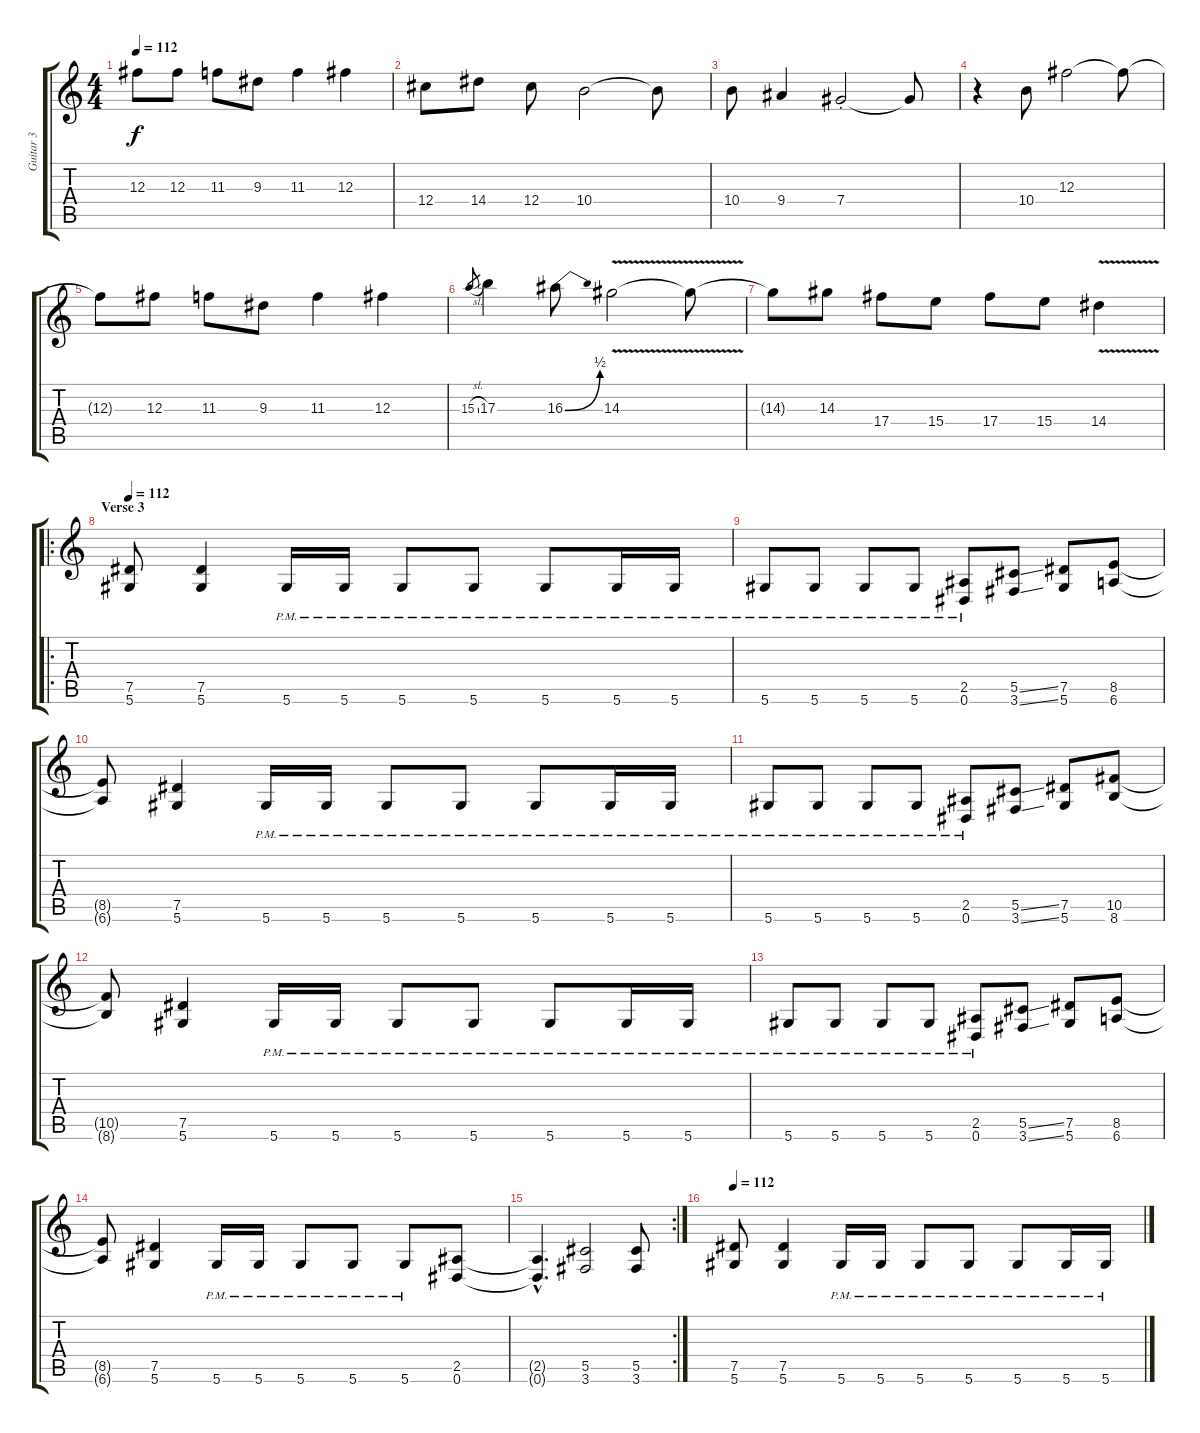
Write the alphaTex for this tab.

\track ("Guitar 3" "Guitar 3") {instrument overdrivenguitar}
\staff {score tabs}
\tuning (Eb4 Bb3 Gb3 Db3 Ab2 Eb2) {hide}
\ts (4 4)
\tempo 112
\clef g2
\ks c
12.3{t}.8{dy f} 12.3.8 11.3.8 9.3.8 11.3.4 12.3.4 |
12.4.8 14.4.8 12.4.8 10.4.2 10.4{t}.8 |
10.4.8 9.4.4 7.4{st}.2 7.4{t}.8 |
r.4 10.4.8 12.3.2 12.3{t}.8 |
12.3{t}.8 12.3.8 11.3.8 9.3.8 11.3.4 12.3.4 |
15.3{sl}.8{gr} 17.3.4 16.3{be (bend 0 0 60 2)}.8 14.3{v}.2 14.3{t}.8 |
14.3{t}.8 14.3.8 17.4.8 15.4.8 17.4.8 15.4.8 14.4{v}.4 |
\ro
\section ("" "Verse 3")
\tempo 112
(7.5 5.6).8{volume 10 balance 14} (7.5 5.6).4 5.6{pm}.16 5.6{pm}.16 5.6{pm}.8 5.6{pm}.8 5.6{pm}.8 5.6{pm}.16 5.6{pm}.16 |
5.6{pm}.8 5.6{pm}.8 5.6{pm}.8 5.6{pm}.8 (2.5{pm} 0.6{pm}).8 (5.5{ss} 3.6{ss}).8 (7.5 5.6).8 (8.5 6.6).8 |
(8.5{t} 6.6{t}).8 (7.5 5.6).4 5.6{pm}.16 5.6{pm}.16 5.6{pm}.8 5.6{pm}.8 5.6{pm}.8 5.6{pm}.16 5.6{pm}.16 |
5.6{pm}.8 5.6{pm}.8 5.6{pm}.8 5.6{pm}.8 (2.5{pm} 0.6{pm}).8 (5.5{ss} 3.6{ss}).8 (7.5 5.6).8 (10.5 8.6).8 |
(10.5{t} 8.6{t}).8 (7.5 5.6).4 5.6{pm}.16 5.6{pm}.16 5.6{pm}.8 5.6{pm}.8 5.6{pm}.8 5.6{pm}.16 5.6{pm}.16 |
5.6{pm}.8 5.6{pm}.8 5.6{pm}.8 5.6{pm}.8 (2.5{pm} 0.6{pm}).8 (5.5{ss} 3.6{ss}).8 (7.5 5.6).8 (8.5 6.6).8 |
(8.5{t} 6.6{t}).8 (7.5 5.6).4 5.6{pm}.16 5.6{pm}.16 5.6{pm}.8 5.6{pm}.8 5.6{pm}.8 (2.5 0.6).8 |
\rc 2
(2.5{hac t} 0.6{hac t}).4{d} (5.5 3.6).2 (5.5 3.6).8 |
\tempo 112
(7.5 5.6).8 (7.5 5.6).4 5.6{pm}.16 5.6{pm}.16 5.6{pm}.8 5.6{pm}.8 5.6{pm}.8 5.6{pm}.16 5.6{pm}.16
